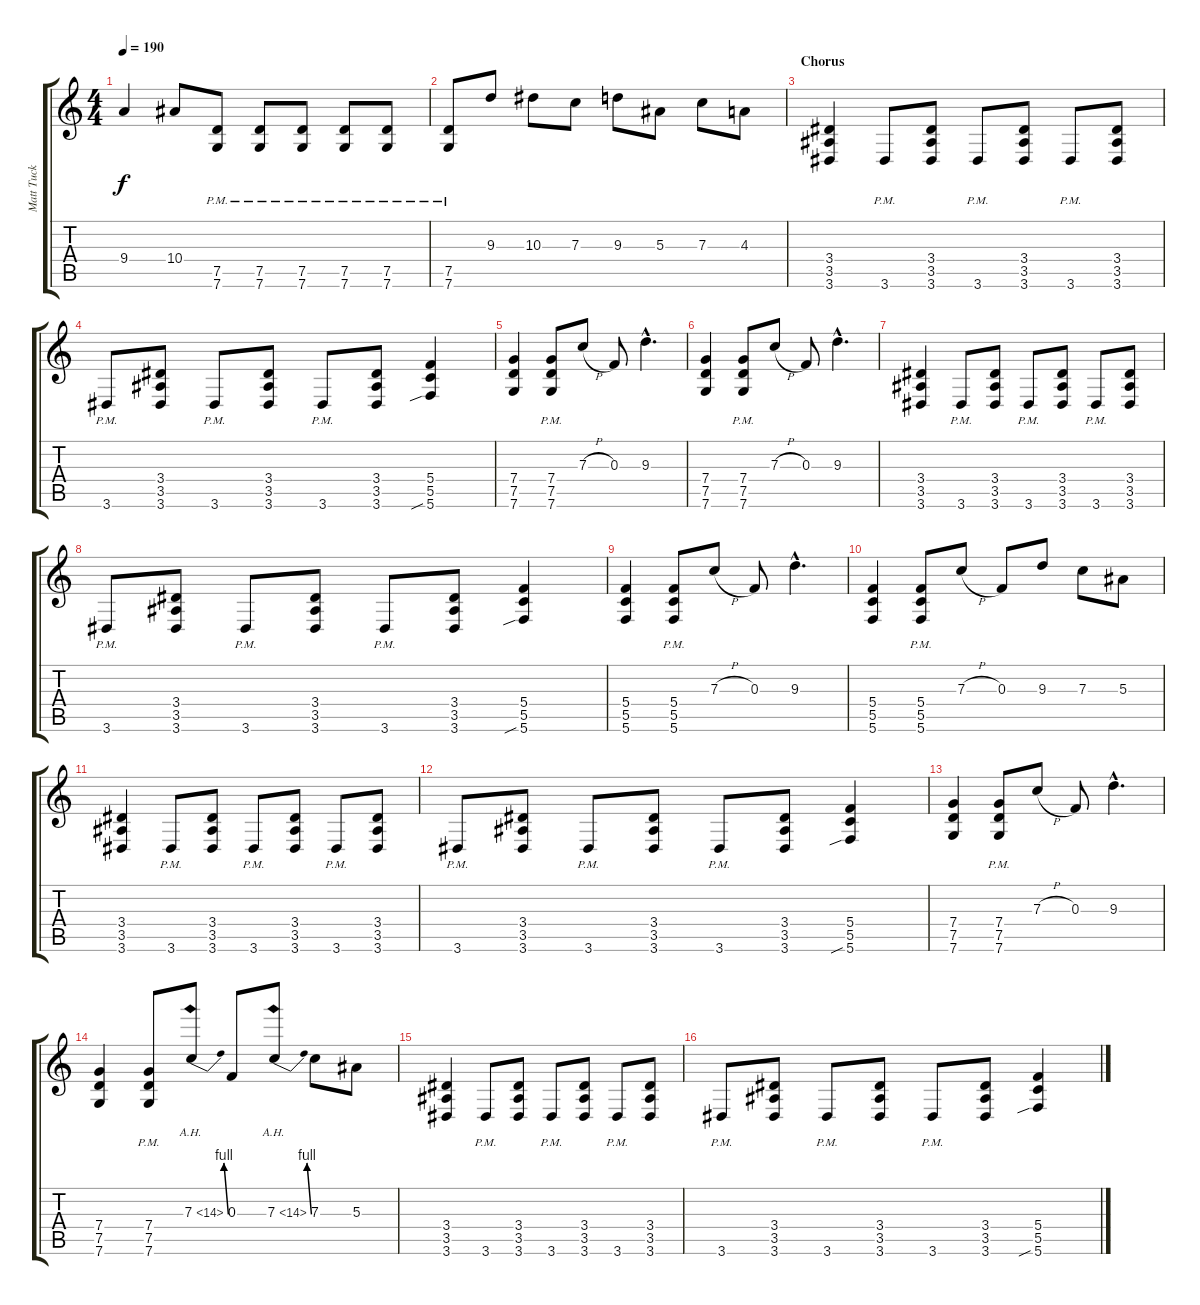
\track ("Matt Tuck" "Matt Tuck") {instrument distortionguitar}
\staff {score tabs}
\tuning (D4 A3 F3 C3 G2 C2) {hide}
\ts (4 4)
\tempo 190
\clef g2
\ks c
9.4.4{dy f} 10.4.8 (7.5{pm} 7.6{pm}).8 (7.5{pm} 7.6{pm}).8 (7.5{pm} 7.6{pm}).8 (7.5{pm} 7.6{pm}).8 (7.5{pm} 7.6{pm}).8 |
(7.5{pm} 7.6{pm}).8 9.3.8 10.3.8 7.3.8 9.3.8 5.3.8 7.3.8 4.3.8 |
\section ("" "Chorus")
(3.4 3.5 3.6).4 3.6{pm}.8 (3.4 3.5 3.6).8 3.6{pm}.8 (3.4 3.5 3.6).8 3.6{pm}.8 (3.4 3.5 3.6).8 |
3.6{pm}.8 (3.4 3.5 3.6).8 3.6{pm}.8 (3.4 3.5 3.6).8 3.6{pm}.8 (3.4 3.5 3.6).8 (5.4 5.5 5.6{sib}).4 |
(7.4 7.5 7.6).4 (7.4{pm} 7.5{pm} 7.6{pm}).8 7.3{h}.8 0.3.8 9.3{hac}.4{d} |
(7.4 7.5 7.6).4 (7.4{pm} 7.5{pm} 7.6{pm}).8 7.3{h}.8 0.3.8 9.3{hac}.4{d} |
(3.4 3.5 3.6).4 3.6{pm}.8 (3.4 3.5 3.6).8 3.6{pm}.8 (3.4 3.5 3.6).8 3.6{pm}.8 (3.4 3.5 3.6).8 |
3.6{pm}.8 (3.4 3.5 3.6).8 3.6{pm}.8 (3.4 3.5 3.6).8 3.6{pm}.8 (3.4 3.5 3.6).8 (5.4 5.5 5.6{sib}).4 |
(5.4 5.5 5.6).4 (5.4{pm} 5.5{pm} 5.6{pm}).8 7.3{h}.8 0.3.8 9.3{hac}.4{d} |
(5.4 5.5 5.6).4 (5.4{pm} 5.5{pm} 5.6{pm}).8 7.3{h}.8 0.3.8 9.3.8 7.3.8 5.3.8 |
(3.4 3.5 3.6).4 3.6{pm}.8 (3.4 3.5 3.6).8 3.6{pm}.8 (3.4 3.5 3.6).8 3.6{pm}.8 (3.4 3.5 3.6).8 |
3.6{pm}.8 (3.4 3.5 3.6).8 3.6{pm}.8 (3.4 3.5 3.6).8 3.6{pm}.8 (3.4 3.5 3.6).8 (5.4 5.5 5.6{sib}).4 |
(7.4 7.5 7.6).4 (7.4{pm} 7.5{pm} 7.6{pm}).8 7.3{h}.8 0.3.8 9.3{hac}.4{d} |
(7.4 7.5 7.6).4 (7.4{pm} 7.5{pm} 7.6{pm}).8 7.3{be (bend 0 0 60 4) ah 7}.8 0.3.8 7.3{be (bend 0 0 60 4) ah 7}.8 7.3.8 5.3.8 |
(3.4 3.5 3.6).4 3.6{pm}.8 (3.4 3.5 3.6).8 3.6{pm}.8 (3.4 3.5 3.6).8 3.6{pm}.8 (3.4 3.5 3.6).8 |
3.6{pm}.8 (3.4 3.5 3.6).8 3.6{pm}.8 (3.4 3.5 3.6).8 3.6{pm}.8 (3.4 3.5 3.6).8 (5.4 5.5 5.6{sib}).4
